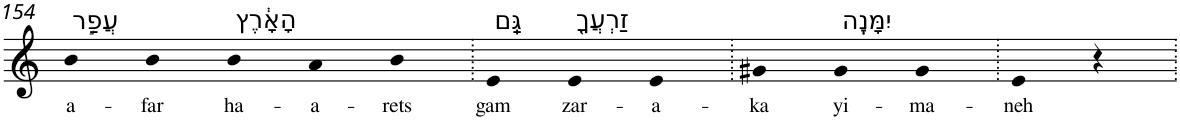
**kern	**text
*part1	*part1
*staff1	*staff1
*I"Piano	*
*I'Pno	*
!!LO:PB:g=z
*clefG2	*
*k[]	*
=154	=154
!LO:TX:a:t=עֲפַ֣ר	!
!	!LO:LY:b
4b	a-
!	!LO:LY:b
4b	-far
!LO:TX:a:t=הָאָ֔רֶץ	!
!	!LO:LY:b
4b	ha-
!	!LO:LY:b
4a	-a-
!	!LO:LY:b
4b	-rets
=155.	=155.
!LO:TX:a:t=גַּֽם	!
!	!LO:LY:b
4e	gam
!LO:TX:a:t=זַרְעֲךָ֖	!
!	!LO:LY:b
4e	zar-
!	!LO:LY:b
4e	-a-
=156.	=156.
!	!LO:LY:b
4g#X	-ka
!LO:TX:a:t=יִמָּנֶֽה	!
!	!LO:LY:b
4g#	yi-
!	!LO:LY:b
4g#	-ma-
=157.	=157.
!	!LO:LY:b
4e	-neh
4r	.
=.	=.
*-	*-
